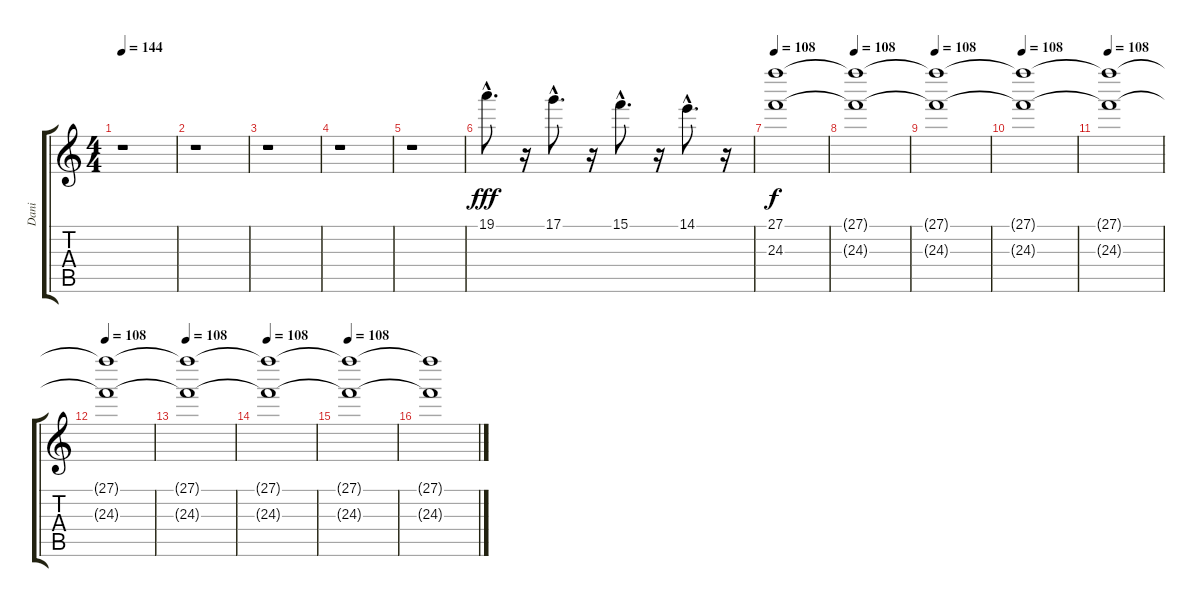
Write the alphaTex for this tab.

\track ("Dani" "Dani") {instrument gunshot}
\staff {score tabs}
\tuning (D5 A4 F4 C4 G3 D3) {hide}
\ts (4 4)
\tempo 144
\clef g2
\ks c
r.1{dy fff} |
r.1 |
r.1 |
r.1 |
r.1 |
19.1{hac}.8{d} r.16 17.1{hac}.8{d} r.16 15.1{hac}.8{d} r.16 14.1{hac}.8{d} r.16 |
\tempo 108
(27.1 24.3).1{dy f instrument voiceoohs} |
\tempo 108
(27.1{t} 24.3{t}).1 |
\tempo 108
(27.1{t} 24.3{t}).1 |
\tempo 108
(27.1{t} 24.3{t}).1 |
\tempo 108
(27.1{t} 24.3{t}).1 |
\tempo 108
(27.1{t} 24.3{t}).1 |
\tempo 108
(27.1{t} 24.3{t}).1 |
\tempo 108
(27.1{t} 24.3{t}).1 |
\tempo 108
(27.1{t} 24.3{t}).1 |
(27.1{t} 24.3{t}).1
